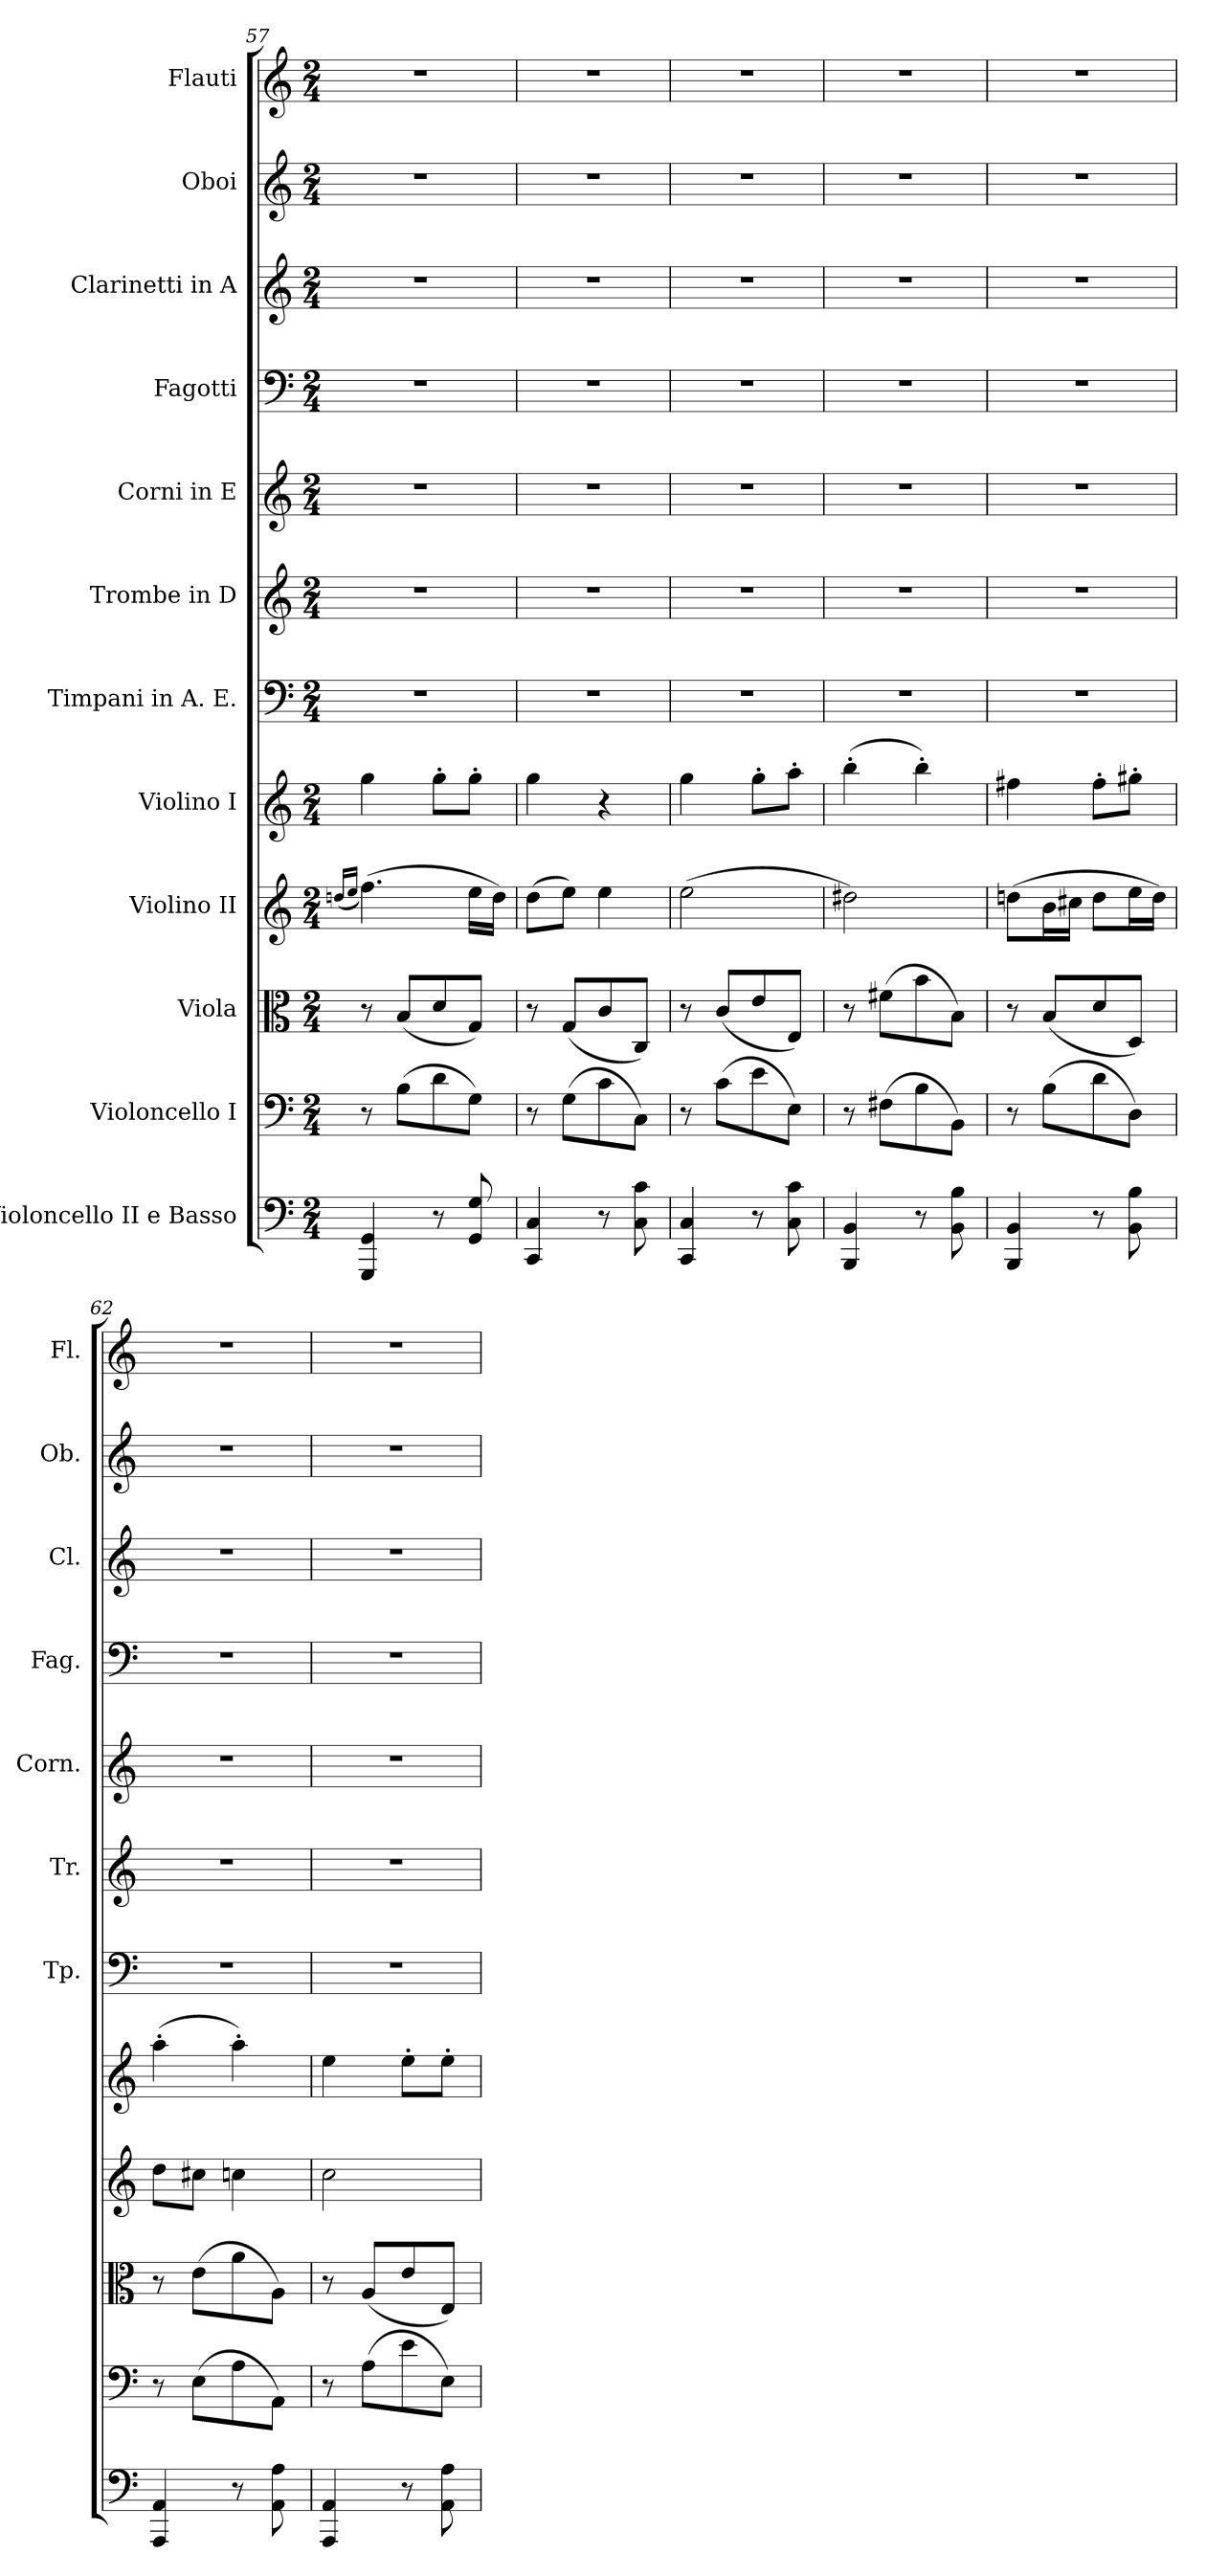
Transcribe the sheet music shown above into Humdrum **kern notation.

**kern	**kern	**kern	**kern	**kern	**kern	**kern	**kern	**kern	**kern	**kern	**kern
*part12	*part11	*part10	*part9	*part8	*part7	*part6	*part5	*part4	*part3	*part2	*part1
*staff12	*staff11	*staff10	*staff9	*staff8	*staff7	*staff6	*staff5	*staff4	*staff3	*staff2	*staff1
*I"Violoncello II e Basso	*I"Violoncello I	*I"Viola	*I"Violino II	*I"Violino I	*I"Timpani in A. E.	*I"Trombe in D	*I"Corni in E	*I"Fagotti	*I"Clarinetti in A	*I"Oboi	*I"Flauti
*	*	*	*	*	*I'Tp.	*I'Tr.	*I'Corn.	*I'Fag.	*I'Cl.	*I'Ob.	*I'Fl.
*clefF4	*clefF4	*clefC3	*clefG2	*clefG2	*clefF4	*clefG2	*clefG2	*clefF4	*clefG2	*clefG2	*clefG2
*	*	*	*	*	*	*ITrd-1c-2	*ITrd5c8	*	*ITrd2c3	*	*
*k[]	*k[]	*k[]	*k[]	*k[]	*k[]	*k[f#c#]	*k[f#c#g#d#]	*k[]	*k[f#c#g#]	*k[]	*k[]
*M2/4	*M2/4	*M2/4	*M2/4	*M2/4	*M2/4	*M2/4	*M2/4	*M2/4	*M2/4	*M2/4	*M2/4
=57	=57	=57	=57	=57	=57	=57	=57	=57	=57	=57	=57
.	.	.	(16qddn/LL	.	.	.	.	.	.	.	.
.	.	.	16qee/JJ	.	.	.	.	.	.	.	.
4GGG/ 4GG/	8r	8r	(4.ff\)	4gg\	2r	2r	2r	2r	2r	2r	2r
.	(8B\L	(8B/L	.	.	.	.	.	.	.	.	.
8r	8d\	8d/	.	8gg'\L	.	.	.	.	.	.	.
8GG/ 8G/	8G\J)	8G/J)	16ee\LL	8gg'\J	.	.	.	.	.	.	.
.	.	.	16dd\JJ)	.	.	.	.	.	.	.	.
=58	=58	=58	=58	=58	=58	=58	=58	=58	=58	=58	=58
4CC/ 4C/	8r	8r	(8dd\L	4gg\	2r	2r	2r	2r	2r	2r	2r
.	(8G\L	(8G/L	8ee\J)	.	.	.	.	.	.	.	.
8r	8c\	8c/	4ee\	4r	.	.	.	.	.	.	.
8C\ 8c\	8C\J)	8C/J)	.	.	.	.	.	.	.	.	.
=59	=59	=59	=59	=59	=59	=59	=59	=59	=59	=59	=59
4CC/ 4C/	8r	8r	(2ee\	4gg\	2r	2r	2r	2r	2r	2r	2r
.	(8c\L	(8c/L	.	.	.	.	.	.	.	.	.
8r	8e\	8e/	.	8gg'\L	.	.	.	.	.	.	.
8C\ 8c\	8E\J)	8E/J)	.	8aa'\J	.	.	.	.	.	.	.
=60	=60	=60	=60	=60	=60	=60	=60	=60	=60	=60	=60
4BBB/ 4BB/	8r	8r	2dd#X\)	(4bb'\	2r	2r	2r	2r	2r	2r	2r
.	(8F#X\L	(8f#X\L	.	.	.	.	.	.	.	.	.
8r	8B\	8b\	.	4bb'\)	.	.	.	.	.	.	.
8BB\ 8B\	8BB\J)	8B\J)	.	.	.	.	.	.	.	.	.
=61	=61	=61	=61	=61	=61	=61	=61	=61	=61	=61	=61
4BBB/ 4BB/	8r	8r	(8ddn\L	4ff#X\	2r	2r	2r	2r	2r	2r	2r
.	(8B\L	(8B/L	16b\L	.	.	.	.	.	.	.	.
.	.	.	16cc#X\JJ	.	.	.	.	.	.	.	.
8r	8d\	8d/	8dd\L	8ff#'\L	.	.	.	.	.	.	.
8BB\ 8B\	8D\J)	8D/J)	16ee\L	8gg#X'\J	.	.	.	.	.	.	.
.	.	.	16dd\JJ)	.	.	.	.	.	.	.	.
=62	=62	=62	=62	=62	=62	=62	=62	=62	=62	=62	=62
4AAA/ 4AA/	8r	8r	8dd\L	(4aa'\	2r	2r	2r	2r	2r	2r	2r
.	(8E\L	(8e\L	8cc#X\J	.	.	.	.	.	.	.	.
8r	8A\	8a\	4ccn\	4aa'\)	.	.	.	.	.	.	.
8AA\ 8A\	8AA\J)	8A\J)	.	.	.	.	.	.	.	.	.
=63	=63	=63	=63	=63	=63	=63	=63	=63	=63	=63	=63
4AAA/ 4AA/	8r	8r	2cc\	4ee\	2r	2r	2r	2r	2r	2r	2r
.	(8A\L	(8A/L	.	.	.	.	.	.	.	.	.
8r	8e\	8e/	.	8ee'\L	.	.	.	.	.	.	.
8AA\ 8A\	8E\J)	8E/J)	.	8ee'\J	.	.	.	.	.	.	.
=	=	=	=	=	=	=	=	=	=	=	=
*-	*-	*-	*-	*-	*-	*-	*-	*-	*-	*-	*-
